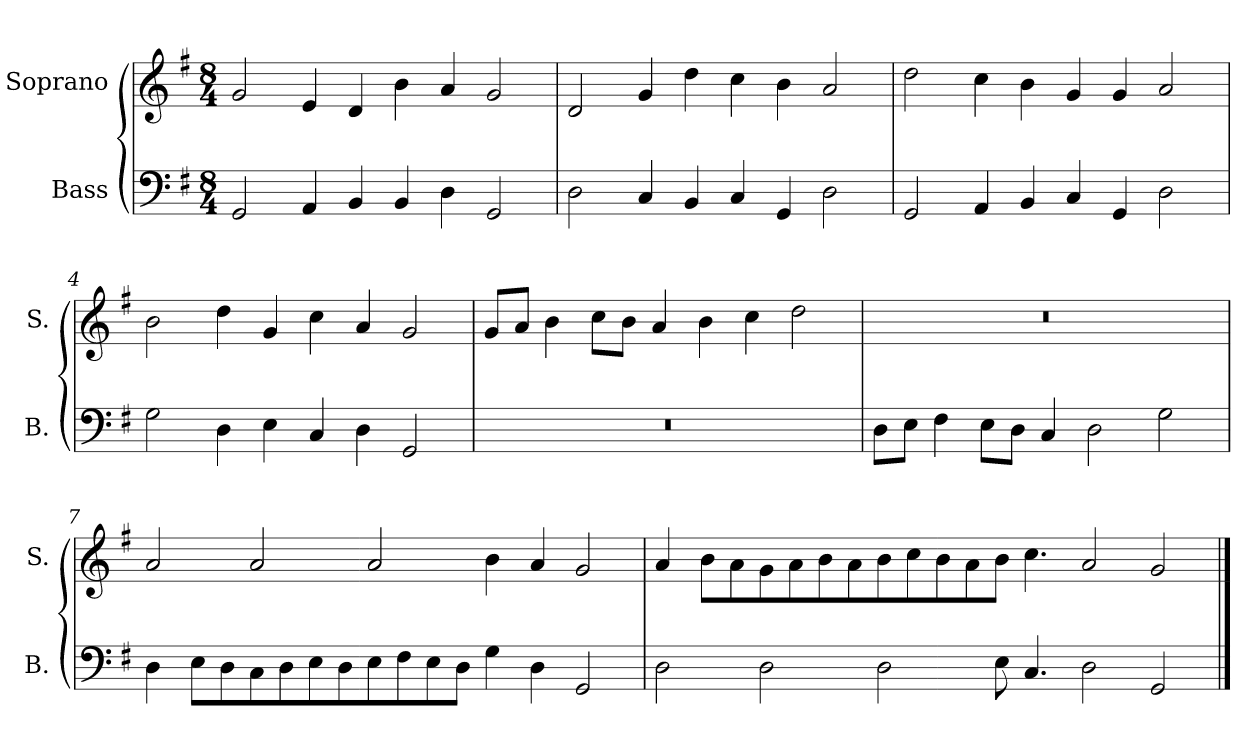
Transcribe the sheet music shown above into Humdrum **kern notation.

**kern	**kern
*part2	*part1
*staff2	*staff1
*I"Bass	*I"Soprano
*I'B.	*I'S.
*clefF4	*clefG2
*k[f#]	*k[f#]
*G:	*G:
*M8/4	*M8/4
=1	=1
2GG/	2g/
4AA/	4e/
4BB/	4d/
4BB/	4b\
4D\	4a/
2GG/	2g/
=2	=2
2D\	2d/
4C/	4g/
4BB/	4dd\
4C/	4cc\
4GG/	4b\
2D\	2a/
=3	=3
2GG/	2dd\
4AA/	4cc\
4BB/	4b\
4C/	4g/
4GG/	4g/
2D\	2a/
=4	=4
2G\	2b\
4D\	4dd\
4E\	4g/
4C/	4cc\
4D\	4a/
2GG/	2g/
=5	=5
0r	8g/L
.	8a/J
.	4b\
.	8cc\L
.	8b\J
.	4a/
.	4b\
.	4cc\
.	2dd\
!!LO:LB:g=z
=6	=6
8D\L	0r
8E\J	.
4F#\	.
8E\L	.
8D\J	.
4C/	.
2D\	.
2G\	.
=7	=7
4D\	2a/
8E\L	.
8D\	.
8C\	2a/
8D\	.
8E\	.
8D\	.
8E\	2a/
8F#\	.
8E\	.
8D\J	.
4G\	4b\
4D\	4a/
2GG/	2g/
=8	=8
2D\	4a/
.	8b\L
.	8a\
2D\	8g\
.	8a\
.	8b\
.	8a\
2D\	8b\
.	8cc\
.	8b\
.	8a\
8E\	8b\J
4.C/	4.cc\
2D\	2a/
2GG/	2g/
==	==
*-	*-
